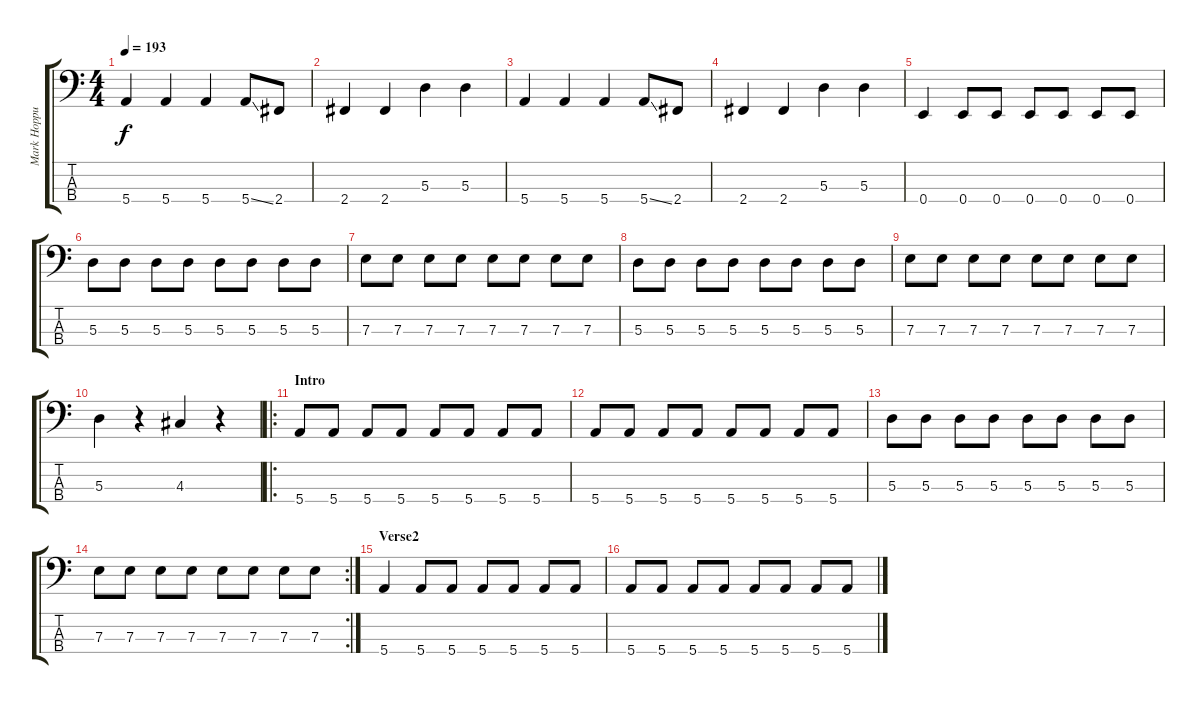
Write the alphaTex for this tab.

\track ("Mark Hoppus" "Mark Hoppu") {instrument electricbasspick}
\staff {score tabs}
\tuning (G2 D2 A1 E1) {hide}
\ts (4 4)
\tempo 193
\clef f4
\ks c
5.4.4{dy f} 5.4.4 5.4.4 5.4{ss}.8 2.4.8 |
2.4.4 2.4.4 5.3.4 5.3.4 |
5.4.4 5.4.4 5.4.4 5.4{ss}.8 2.4.8 |
2.4.4 2.4.4 5.3.4 5.3.4 |
0.4.4 0.4.8 0.4.8 0.4.8 0.4.8 0.4.8 0.4.8 |
5.3.8 5.3.8 5.3.8 5.3.8 5.3.8 5.3.8 5.3.8 5.3.8 |
7.3.8 7.3.8 7.3.8 7.3.8 7.3.8 7.3.8 7.3.8 7.3.8 |
5.3.8 5.3.8 5.3.8 5.3.8 5.3.8 5.3.8 5.3.8 5.3.8 |
7.3.8 7.3.8 7.3.8 7.3.8 7.3.8 7.3.8 7.3.8 7.3.8 |
5.3.4 r.4 4.3.4 r.4 |
\ro
\section ("" "Intro")
5.4.8 5.4.8 5.4.8 5.4.8 5.4.8 5.4.8 5.4.8 5.4.8 |
5.4.8 5.4.8 5.4.8 5.4.8 5.4.8 5.4.8 5.4.8 5.4.8 |
5.3.8 5.3.8 5.3.8 5.3.8 5.3.8 5.3.8 5.3.8 5.3.8 |
\rc 2
7.3.8 7.3.8 7.3.8 7.3.8 7.3.8 7.3.8 7.3.8 7.3.8 |
\section ("" "Verse2")
5.4.4 5.4.8 5.4.8 5.4.8 5.4.8 5.4.8 5.4.8 |
5.4.8 5.4.8 5.4.8 5.4.8 5.4.8 5.4.8 5.4.8 5.4.8
